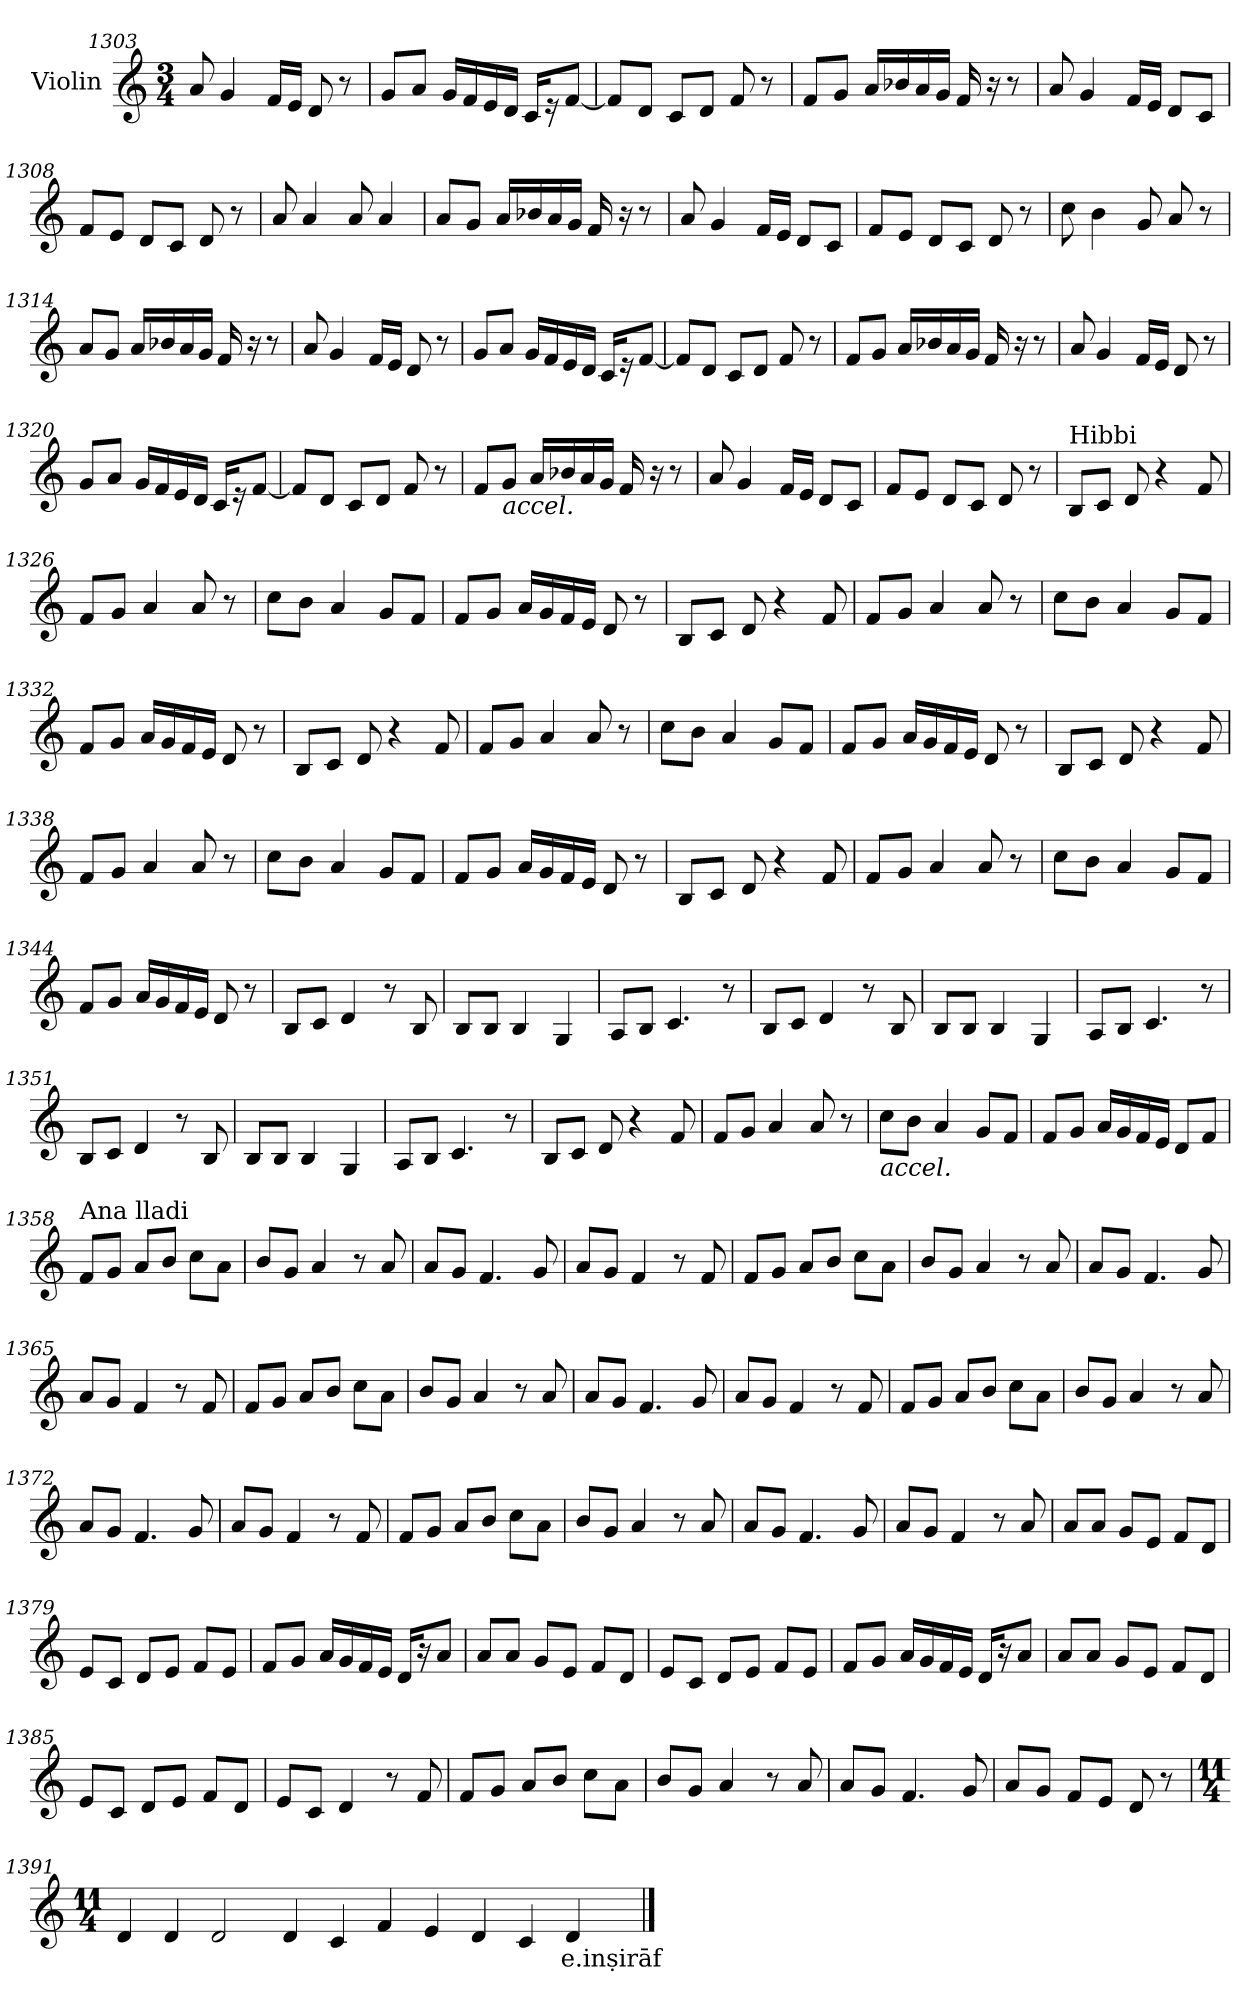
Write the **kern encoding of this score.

**kern	**text
*part1	*part1
*staff1	*staff1
*I"Violin	*
*clefG2	*
*k[]	*
*M3/4	*
=1303	=1303
8a/	.
4g/	.
16f/LL	.
16e/JJ	.
8d/	.
8r	.
=1304	=1304
8g/L	.
8a/J	.
16g/LL	.
16f/	.
16e/	.
16d/JJ	.
16c/KL	.
16r	.
[8f/J	.
=1305	=1305
8f/L]	.
8d/J	.
8c/L	.
8d/J	.
8f/	.
8r	.
!!LO:LB:g=z
=1306	=1306
8f/L	.
8g/J	.
16a/LL	.
16b-X/	.
16a/	.
16g/JJ	.
16f/	.
16r	.
8r	.
=1307	=1307
8a/	.
4g/	.
16f/LL	.
16e/JJ	.
8d/L	.
8c/J	.
!!LO:LB:g=z
=1308	=1308
8f/L	.
8e/J	.
8d/L	.
8c/J	.
8d/	.
8r	.
=1309	=1309
8a/	.
4a/	.
8a/	.
4a/	.
=1310	=1310
8a/L	.
8g/J	.
16a/LL	.
16b-X/	.
16a/	.
16g/JJ	.
16f/	.
16r	.
8r	.
=1311	=1311
8a/	.
4g/	.
16f/LL	.
16e/JJ	.
8d/L	.
8c/J	.
!!LO:LB:g=z
=1312	=1312
8f/L	.
8e/J	.
8d/L	.
8c/J	.
8d/	.
8r	.
=1313	=1313
8cc\	.
4b\	.
8g/	.
8a/	.
8r	.
=1314	=1314
8a/L	.
8g/J	.
16a/LL	.
16b-X/	.
16a/	.
16g/JJ	.
16f/	.
16r	.
8r	.
=1315	=1315
8a/	.
4g/	.
16f/LL	.
16e/JJ	.
8d/	.
8r	.
=1316	=1316
8g/L	.
8a/J	.
16g/LL	.
16f/	.
16e/	.
16d/JJ	.
16c/KL	.
16r	.
[8f/J	.
!!LO:LB:g=z
=1317	=1317
8f/L]	.
8d/J	.
8c/L	.
8d/J	.
8f/	.
8r	.
=1318	=1318
8f/L	.
8g/J	.
16a/LL	.
16b-X/	.
16a/	.
16g/JJ	.
16f/	.
16r	.
8r	.
=1319	=1319
8a/	.
4g/	.
16f/LL	.
16e/JJ	.
8d/	.
8r	.
=1320	=1320
8g/L	.
8a/J	.
16g/LL	.
16f/	.
16e/	.
16d/JJ	.
16c/KL	.
16r	.
[8f/J	.
=1321	=1321
8f/L]	.
8d/J	.
8c/L	.
8d/J	.
8f/	.
8r	.
!!LO:PB:g=z
=1322	=1322
8f/L	.
!LO:TX:b:i:t=accel.	!
8g/J	.
16a/LL	.
16b-X/	.
16a/	.
16g/JJ	.
16f/	.
16r	.
8r	.
=1323	=1323
8a/	.
4g/	.
16f/LL	.
16e/JJ	.
8d/L	.
8c/J	.
!!LO:LB:g=z
=1324	=1324
8f/L	.
8e/J	.
8d/L	.
8c/J	.
8d/	.
8r	.
=1325	=1325
*MM90	*
!LO:TX:a:t=Hibbi	!
8B/L	.
8c/J	.
8d/	.
4r	.
8f/	.
=1326	=1326
8f/L	.
8g/J	.
4a/	.
8a/	.
8r	.
=1327	=1327
8cc\L	.
8b\J	.
4a/	.
8g/L	.
8f/J	.
!!LO:LB:g=z
=1328	=1328
8f/L	.
8g/J	.
16a/LL	.
16g/	.
16f/	.
16e/JJ	.
8d/	.
8r	.
=1329	=1329
8B/L	.
8c/J	.
8d/	.
4r	.
8f/	.
=1330	=1330
8f/L	.
8g/J	.
4a/	.
8a/	.
8r	.
=1331	=1331
8cc\L	.
8b\J	.
4a/	.
8g/L	.
8f/J	.
!!LO:LB:g=z
=1332	=1332
8f/L	.
8g/J	.
16a/LL	.
16g/	.
16f/	.
16e/JJ	.
8d/	.
8r	.
=1333	=1333
8B/L	.
8c/J	.
8d/	.
4r	.
8f/	.
=1334	=1334
8f/L	.
8g/J	.
4a/	.
8a/	.
8r	.
=1335	=1335
8cc\L	.
8b\J	.
4a/	.
8g/L	.
8f/J	.
!!LO:LB:g=z
=1336	=1336
8f/L	.
8g/J	.
16a/LL	.
16g/	.
16f/	.
16e/JJ	.
8d/	.
8r	.
=1337	=1337
8B/L	.
8c/J	.
8d/	.
4r	.
8f/	.
=1338	=1338
8f/L	.
8g/J	.
4a/	.
8a/	.
8r	.
=1339	=1339
8cc\L	.
8b\J	.
4a/	.
8g/L	.
8f/J	.
!!LO:LB:g=z
=1340	=1340
8f/L	.
8g/J	.
16a/LL	.
16g/	.
16f/	.
16e/JJ	.
8d/	.
8r	.
=1341	=1341
8B/L	.
8c/J	.
8d/	.
4r	.
8f/	.
=1342	=1342
8f/L	.
8g/J	.
4a/	.
8a/	.
8r	.
=1343	=1343
8cc\L	.
8b\J	.
4a/	.
8g/L	.
8f/J	.
!!LO:LB:g=z
=1344	=1344
8f/L	.
8g/J	.
16a/LL	.
16g/	.
16f/	.
16e/JJ	.
8d/	.
8r	.
=1345	=1345
8B/L	.
8c/J	.
4d/	.
8r	.
8B/	.
=1346	=1346
8B/L	.
8B/J	.
4B/	.
4G/	.
=1347	=1347
8A/L	.
8B/J	.
4.c/	.
8r	.
=1348	=1348
8B/L	.
8c/J	.
4d/	.
8r	.
8B/	.
=1349	=1349
8B/L	.
8B/J	.
4B/	.
4G/	.
!!LO:LB:g=z
=1350	=1350
8A/L	.
8B/J	.
4.c/	.
8r	.
=1351	=1351
8B/L	.
8c/J	.
4d/	.
8r	.
8B/	.
=1352	=1352
8B/L	.
8B/J	.
4B/	.
4G/	.
=1353	=1353
8A/L	.
8B/J	.
4.c/	.
8r	.
=1354	=1354
8B/L	.
8c/J	.
8d/	.
4r	.
8f/	.
=1355	=1355
8f/L	.
8g/J	.
4a/	.
8a/	.
8r	.
!!LO:PB:g=z
=1356	=1356
!LO:TX:b:i:t=accel.	!
8cc\L	.
8b\J	.
4a/	.
8g/L	.
8f/J	.
!!LO:LB:g=z
=1357	=1357
8f/L	.
8g/J	.
16a/LL	.
16g/	.
16f/	.
16e/JJ	.
8d/L	.
8f/J	.
=1358	=1358
*MM120	*
!LO:TX:a:t=Ana lladi	!
8f/L	.
8g/J	.
8a/L	.
8b/J	.
8cc\L	.
8a\J	.
=1359	=1359
8b/L	.
8g/J	.
4a/	.
8r	.
8a/	.
=1360	=1360
8a/L	.
8g/J	.
4.f/	.
8g/	.
=1361	=1361
8a/L	.
8g/J	.
4f/	.
8r	.
8f/	.
=1362	=1362
8f/L	.
8g/J	.
8a/L	.
8b/J	.
8cc\L	.
8a\J	.
!!LO:LB:g=z
=1363	=1363
8b/L	.
8g/J	.
4a/	.
8r	.
8a/	.
=1364	=1364
8a/L	.
8g/J	.
4.f/	.
8g/	.
=1365	=1365
8a/L	.
8g/J	.
4f/	.
8r	.
8f/	.
=1366	=1366
8f/L	.
8g/J	.
8a/L	.
8b/J	.
8cc\L	.
8a\J	.
=1367	=1367
8b/L	.
8g/J	.
4a/	.
8r	.
8a/	.
=1368	=1368
8a/L	.
8g/J	.
4.f/	.
8g/	.
!!LO:LB:g=z
=1369	=1369
8a/L	.
8g/J	.
4f/	.
8r	.
8f/	.
=1370	=1370
8f/L	.
8g/J	.
8a/L	.
8b/J	.
8cc\L	.
8a\J	.
=1371	=1371
8b/L	.
8g/J	.
4a/	.
8r	.
8a/	.
=1372	=1372
8a/L	.
8g/J	.
4.f/	.
8g/	.
=1373	=1373
8a/L	.
8g/J	.
4f/	.
8r	.
8f/	.
=1374	=1374
8f/L	.
8g/J	.
8a/L	.
8b/J	.
8cc\L	.
8a\J	.
!!LO:LB:g=z
=1375	=1375
8b/L	.
8g/J	.
4a/	.
8r	.
8a/	.
=1376	=1376
8a/L	.
8g/J	.
4.f/	.
8g/	.
=1377	=1377
8a/L	.
8g/J	.
4f/	.
8r	.
8a/	.
=1378	=1378
8a/L	.
8a/J	.
8g/L	.
8e/J	.
8f/L	.
8d/J	.
=1379	=1379
8e/L	.
8c/J	.
8d/L	.
8e/J	.
8f/L	.
8e/J	.
=1380	=1380
8f/L	.
8g/J	.
16a/LL	.
16g/	.
16f/	.
16e/JJ	.
16d/KL	.
16r	.
8a/J	.
!!LO:LB:g=z
=1381	=1381
8a/L	.
8a/J	.
8g/L	.
8e/J	.
8f/L	.
8d/J	.
=1382	=1382
8e/L	.
8c/J	.
8d/L	.
8e/J	.
8f/L	.
8e/J	.
=1383	=1383
8f/L	.
8g/J	.
16a/LL	.
16g/	.
16f/	.
16e/JJ	.
16d/KL	.
16r	.
8a/J	.
=1384	=1384
8a/L	.
8a/J	.
8g/L	.
8e/J	.
8f/L	.
8d/J	.
=1385	=1385
8e/L	.
8c/J	.
8d/L	.
8e/J	.
8f/L	.
8d/J	.
=1386	=1386
8e/L	.
8c/J	.
4d/	.
8r	.
8f/	.
!!LO:LB:g=z
=1387	=1387
8f/L	.
8g/J	.
8a/L	.
8b/J	.
8cc\L	.
8a\J	.
=1388	=1388
8b/L	.
8g/J	.
4a/	.
8r	.
8a/	.
=1389	=1389
8a/L	.
8g/J	.
4.f/	.
8g/	.
=1390	=1390
8a/L	.
8g/J	.
8f/L	.
8e/J	.
8d/	.
8r	.
!!LO:LB:g=z
=1391	=1391
*M11/4	*
*MM150	*
4d/	.
4d/	.
2d/	.
4d/	.
4c/	.
4f/	.
4e/	.
4d/	.
4c/	.
!	!LO:LY:b
4d/	e.inṣirāf
==	==
*-	*-
